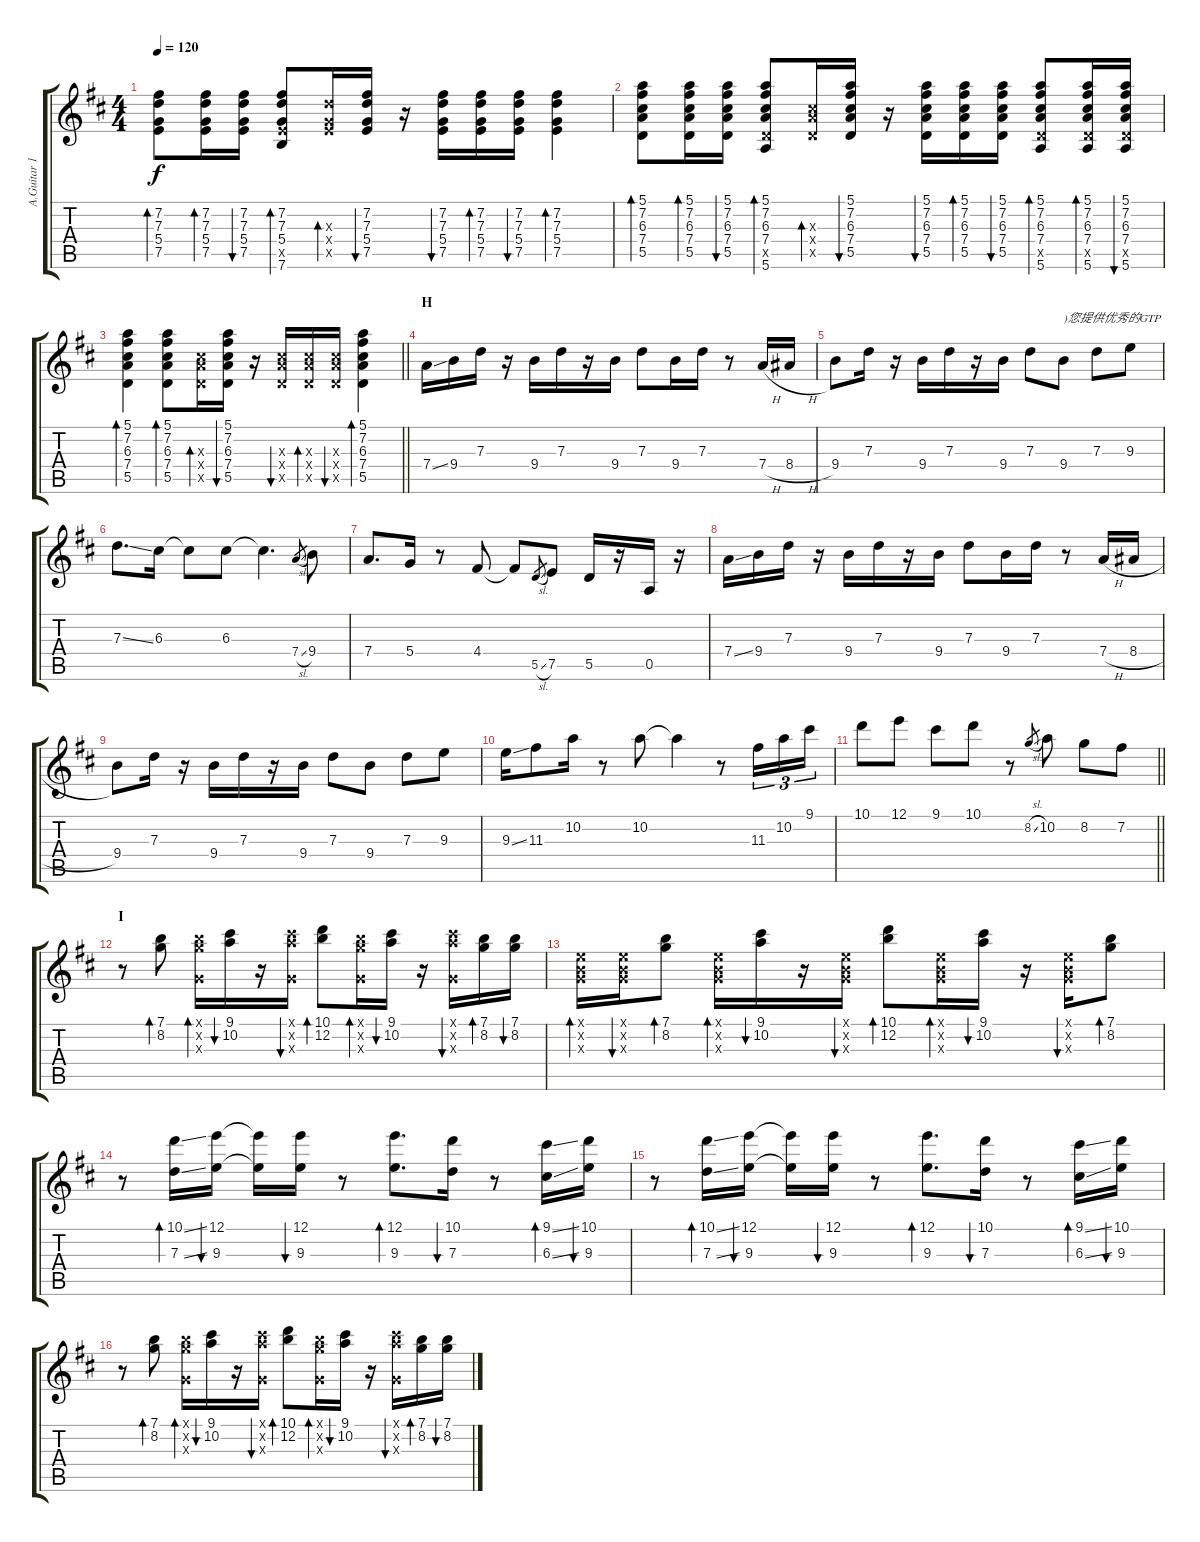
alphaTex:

\track ("A.Guitar 1" "A.Guitar 1") {instrument acousticguitarsteel}
\staff {score tabs}
\tuning (E4 B3 G3 D3 A2 E2) {hide}
\ts (4 4)
\tempo 120
\clef g2
\ks d
(7.2 7.3 5.4 7.5).8{bd 30 dy f} (7.2 7.3 5.4 7.5).16{bd 30} (7.2 7.3 5.4 7.5).16{bu 30} (7.2 7.3 5.4 7.5{x} 7.6).8{bd 30} (7.3{x} 5.4{x} 7.5{x}).16{bd 30} (7.2 7.3 5.4 7.5).16{bu 30} r.16 (7.2 7.3 5.4 7.5).16{bu 30} (7.2 7.3 5.4 7.5).16{bd 30} (7.2 7.3 5.4 7.5).16{bu 30} (7.2 7.3 5.4 7.5).4{bd 30} |
(5.1 7.2 6.3 7.4 5.5).8{bd 30} (5.1 7.2 6.3 7.4 5.5).16{bd 30} (5.1 7.2 6.3 7.4 5.5).16{bu 30} (5.1 7.2 6.3 7.4 5.5{x} 5.6).8{bd 30} (6.3{x} 7.4{x} 5.5{x}).16{bd 30} (5.1 7.2 6.3 7.4 5.5).16{bu 30} r.16 (5.1 7.2 6.3 7.4 5.5).16{bu 30} (5.1 7.2 6.3 7.4 5.5).16{bd 30} (5.1 7.2 6.3 7.4 5.5).16{bu 30} (5.1 7.2 6.3 7.4 5.5{x} 5.6).8{bd 30} (5.1 7.2 6.3 7.4 5.5{x} 5.6).16{bd 30} (5.1 7.2 6.3 7.4 5.5{x} 5.6).16{bu 30} |
\barLineRight lightlight
(5.1 7.2 6.3 7.4 5.5).4{bd 30} (5.1 7.2 6.3 7.4 5.5).8{bd 30} (6.3{x} 7.4{x} 5.5{x}).16{bd 30} (5.1 7.2 6.3 7.4 5.5).16{bu 30} r.16 (6.3{x} 7.4{x} 5.5{x}).16{bu 30} (6.3{x} 7.4{x} 5.5{x}).16{bd 30} (6.3{x} 7.4{x} 5.5{x}).16{bu 30} (5.1 7.2 6.3 7.4 5.5).4{bd 30} |
\section ("" "H")
7.4{ss}.16 9.4.16 7.3.16 r.16 9.4.16 7.3.16 r.16 9.4.16 7.3.8 9.4.16 7.3.16 r.8 7.4{h}.16 8.4{h}.16 |
9.4.8 7.3.16 r.16 9.4.16 7.3.16 r.16 9.4.16 7.3.8 9.4.8{txt ")您提供优秀的GTP"} 7.3.8 9.3.8 |
7.3{ss}.8{d} 6.3.16 6.3{t}.8 6.3.8 6.3{t}.4{d} 7.4{sl}.8{gr} 9.4.8 |
7.4.8{d} 5.4.16 r.8 4.4.8 4.4{t}.8 5.5{sl}.8{gr} 7.5.8 5.5.16 r.16 0.5.16 r.16 |
7.4{ss}.16 9.4.16 7.3.16 r.16 9.4.16 7.3.16 r.16 9.4.16 7.3.8 9.4.16 7.3.16 r.8 7.4{h}.16 8.4{h}.16 |
9.4.8 7.3.16 r.16 9.4.16 7.3.16 r.16 9.4.16 7.3.8 9.4.8 7.3.8 9.3.8 |
9.3{ss}.16 11.3.8 10.2.16 r.8 10.2.8 10.2{t}.4 r.8 11.3.16{tu (3 2)} 10.2.16{tu (3 2)} 9.1.16{tu (3 2)} |
\barLineRight lightlight
10.1.8 12.1.8 9.1.8 10.1.8 r.8 8.2{sl}.8{gr} 10.2.8 8.2.8 7.2.8 |
\section ("" "I")
r.8 (7.1 8.2).8{bd 30} (7.1{x} 8.2{x} 0.3{x}).16{bd 30} (9.1 10.2).16{bu 30} r.16 (9.1{x} 10.2{x} 0.3{x}).16{bu 30} (10.1 12.2).8{bd 30} (7.1{x} 8.2{x} 0.3{x}).16{bd 30} (9.1 10.2).16{bu 30} r.16 (9.1{x} 10.2{x} 0.3{x}).16{bu 30} (7.1 8.2).16{bd 30} (7.1 8.2).16{bu 30} |
(0.1{x} 0.2{x} 0.3{x}).16{bd 30} (0.1{x} 0.2{x} 0.3{x}).16{bu 30} (7.1 8.2).8{bd 30} (0.1{x} 0.2{x} 0.3{x}).16{bd 30} (9.1 10.2).16{bu 30} r.16 (0.1{x} 0.2{x} 0.3{x}).16{bu 30} (10.1 12.2).8{bd 30} (0.1{x} 0.2{x} 0.3{x}).16{bd 30} (9.1 10.2).16{bu 30} r.16 (0.1{x} 0.2{x} 0.3{x}).16{bu 30} (7.1 8.2).8{bd 30} |
r.8 (10.1{ss} 7.3{ss}).16{bd 30} (12.1 9.3).16{bu 30} (12.1{t} 9.3{t}).16 (12.1 9.3).16{bu 30} r.8 (12.1 9.3).8{d bd 30} (10.1 7.3).16{bu 30} r.8 (9.1{ss} 6.3{ss}).16{bd 30} (10.1 9.3).16{bu 30} |
r.8 (10.1{ss} 7.3{ss}).16{bd 30} (12.1 9.3).16{bu 30} (12.1{t} 9.3{t}).16 (12.1 9.3).16{bu 30} r.8 (12.1 9.3).8{d bd 30} (10.1 7.3).16{bu 30} r.8 (9.1{ss} 6.3{ss}).16{bd 30} (10.1 9.3).16{bu 30} |
r.8 (7.1 8.2).8{bd 30} (7.1{x} 8.2{x} 0.3{x}).16{bd 30} (9.1 10.2).16{bu 30} r.16 (9.1{x} 10.2{x} 0.3{x}).16{bu 30} (10.1 12.2).8{bd 30} (7.1{x} 8.2{x} 0.3{x}).16{bd 30} (9.1 10.2).16{bu 30} r.16 (9.1{x} 10.2{x} 0.3{x}).16{bu 30} (7.1 8.2).16{bd 30} (7.1 8.2).16{bu 30}
